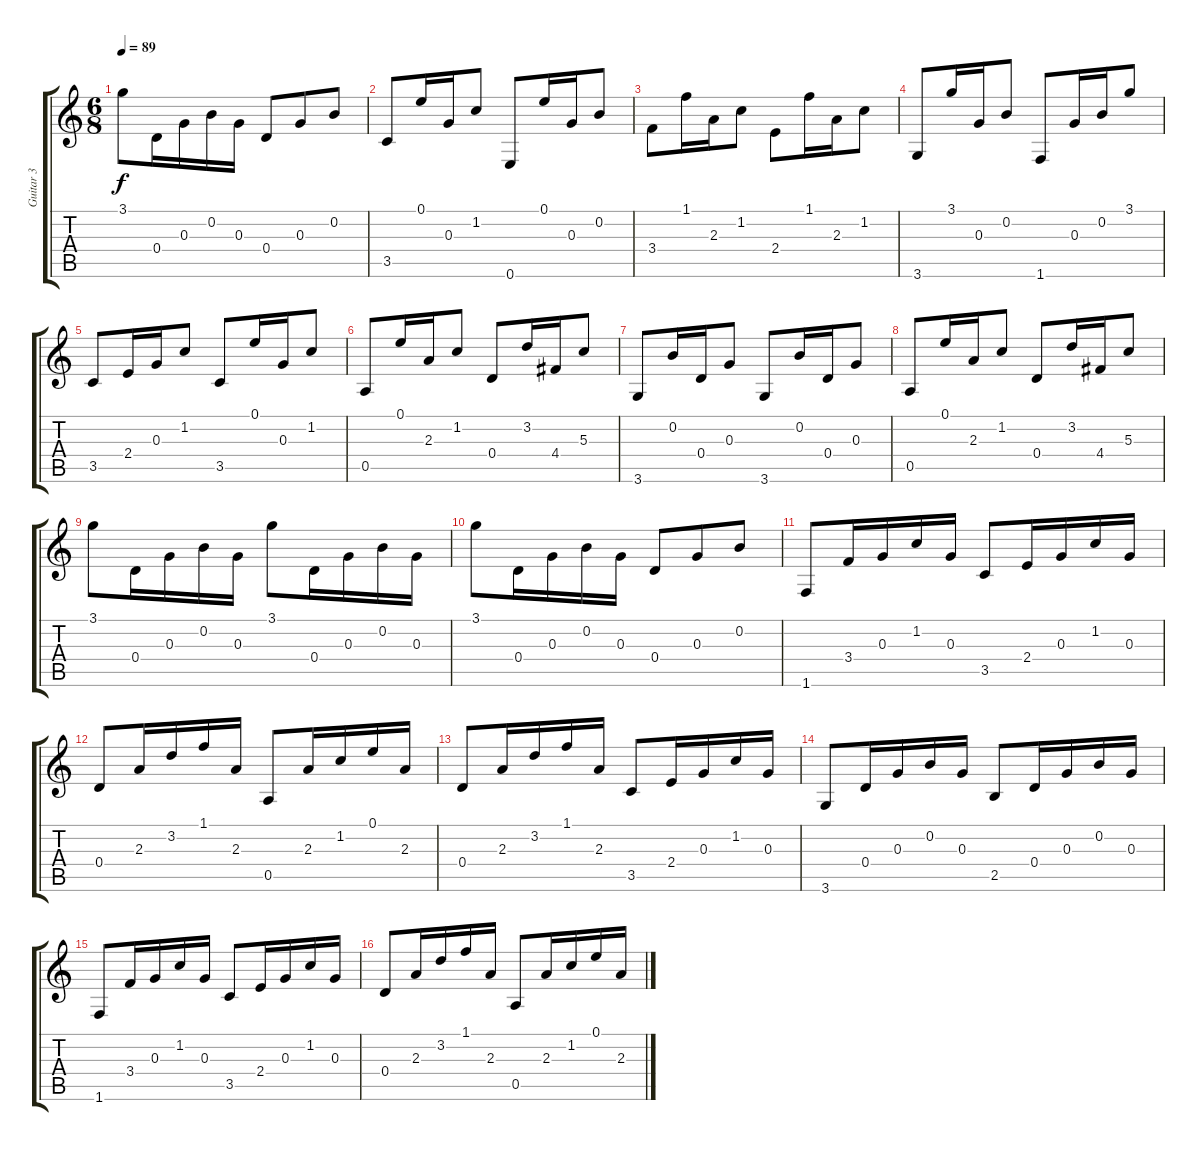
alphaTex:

\track ("Guitar 3" "Guitar 3") {instrument acousticguitarsteel}
\staff {score tabs}
\tuning (E4 B3 G3 D3 A2 E2) {hide}
\ts (6 8)
\tempo 89
\clef g2
\ks c
3.1.8{dy f} 0.4.16 0.3.16 0.2.16 0.3.16 0.4.8 0.3.8 0.2.8 |
3.5.8 0.1.16 0.3.16 1.2.8 0.6.8 0.1.16 0.3.16 0.2.8 |
3.4.8 1.1.16 2.3.16 1.2.8 2.4.8 1.1.16 2.3.16 1.2.8 |
3.6.8 3.1.16 0.3.16 0.2.8 1.6.8 0.3.16 0.2.16 3.1.8 |
3.5.8 2.4.16 0.3.16 1.2.8 3.5.8 0.1.16 0.3.16 1.2.8 |
0.5.8 0.1.16 2.3.16 1.2.8 0.4.8 3.2.16 4.4.16 5.3.8 |
3.6.8 0.2.16 0.4.16 0.3.8 3.6.8 0.2.16 0.4.16 0.3.8 |
0.5.8 0.1.16 2.3.16 1.2.8 0.4.8 3.2.16 4.4.16 5.3.8 |
3.1.8 0.4.16 0.3.16 0.2.16 0.3.16 3.1.8 0.4.16 0.3.16 0.2.16 0.3.16 |
3.1.8 0.4.16 0.3.16 0.2.16 0.3.16 0.4.8 0.3.8 0.2.8 |
1.6.8 3.4.16 0.3.16 1.2.16 0.3.16 3.5.8 2.4.16 0.3.16 1.2.16 0.3.16 |
0.4.8 2.3.16 3.2.16 1.1.16 2.3.16 0.5.8 2.3.16 1.2.16 0.1.16 2.3.16 |
0.4.8 2.3.16 3.2.16 1.1.16 2.3.16 3.5.8 2.4.16 0.3.16 1.2.16 0.3.16 |
3.6.8 0.4.16 0.3.16 0.2.16 0.3.16 2.5.8 0.4.16 0.3.16 0.2.16 0.3.16 |
1.6.8 3.4.16 0.3.16 1.2.16 0.3.16 3.5.8 2.4.16 0.3.16 1.2.16 0.3.16 |
0.4.8 2.3.16 3.2.16 1.1.16 2.3.16 0.5.8 2.3.16 1.2.16 0.1.16 2.3.16
